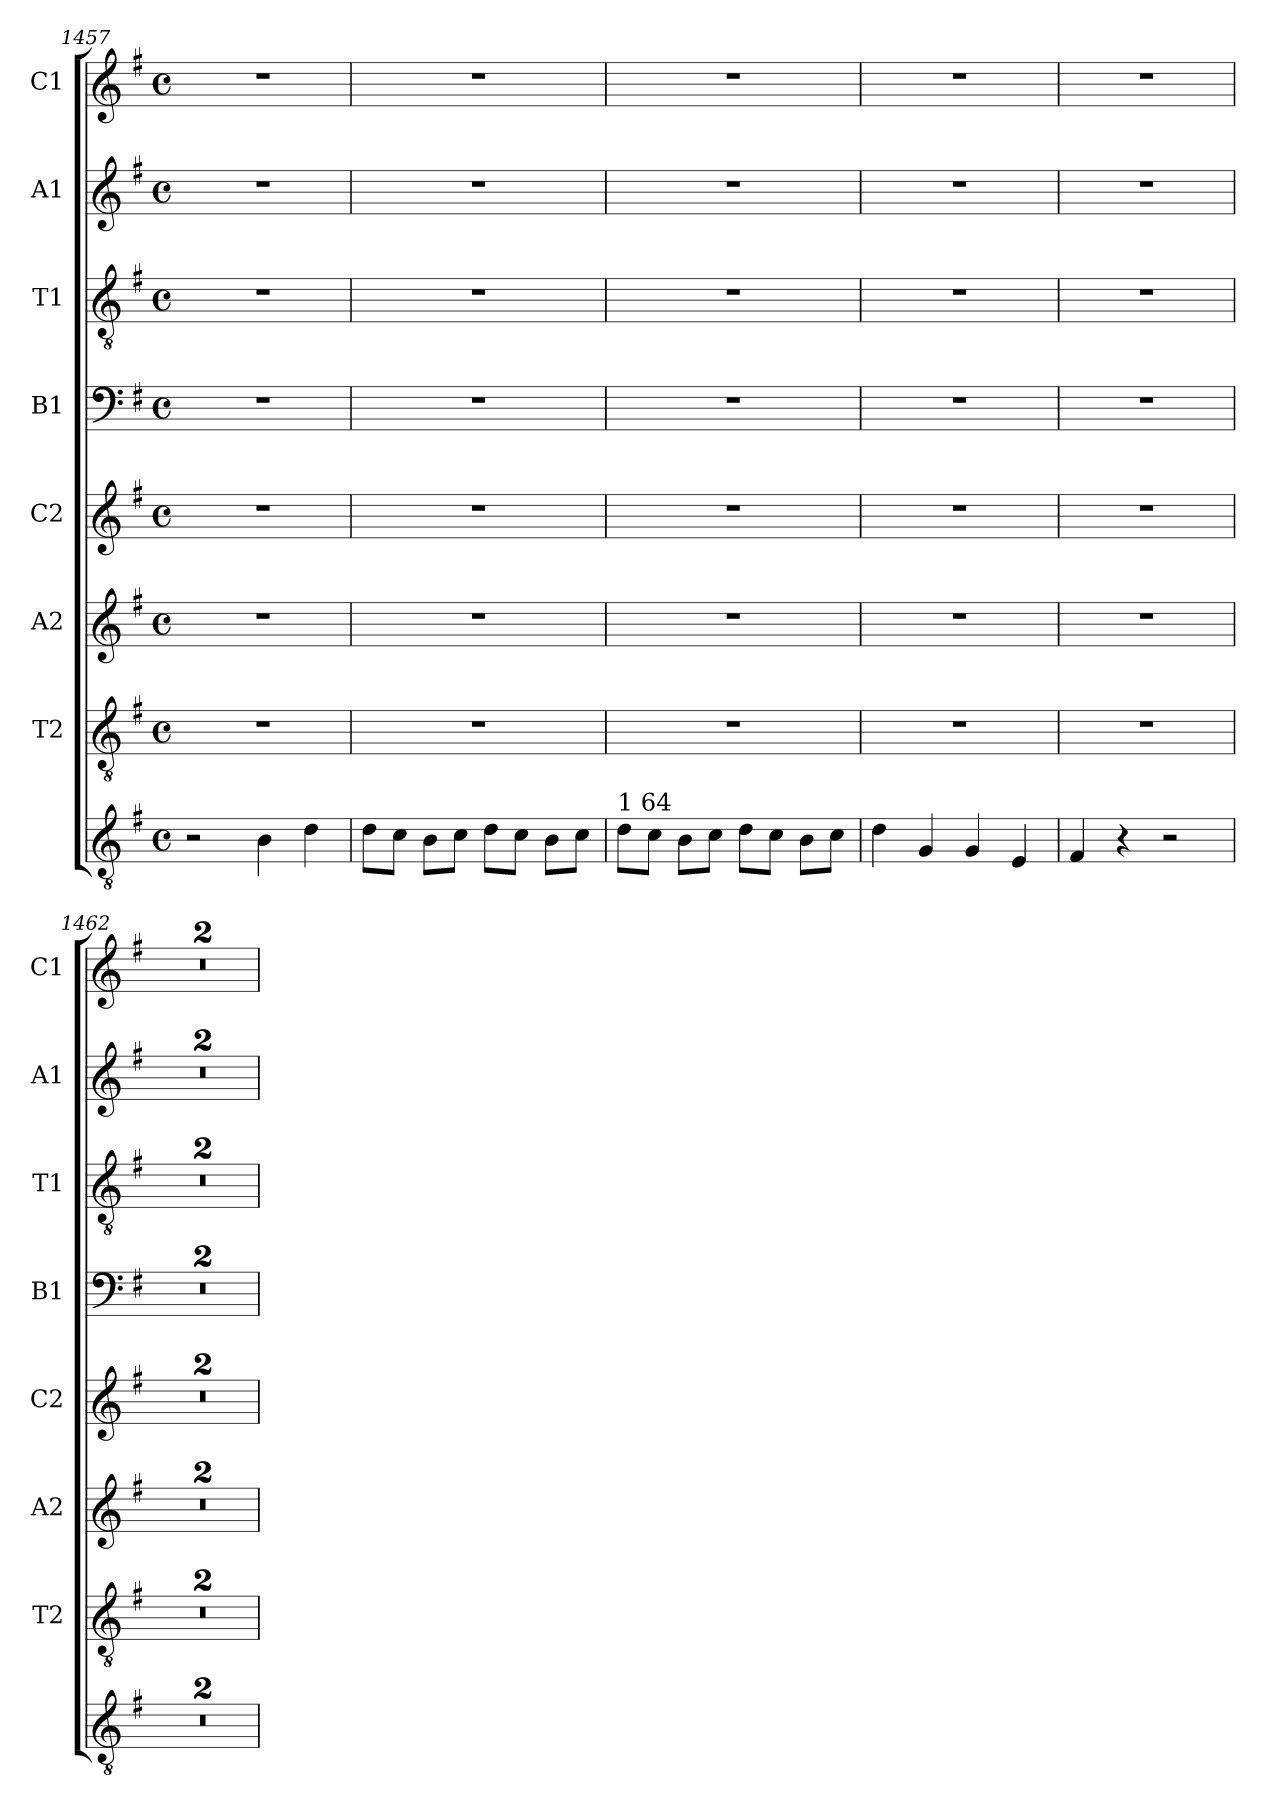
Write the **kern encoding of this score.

**kern	**kern	**kern	**kern	**kern	**kern	**kern	**kern
*part8	*part7	*part6	*part5	*part4	*part3	*part2	*part1
*staff8	*staff7	*staff6	*staff5	*staff4	*staff3	*staff2	*staff1
*	*I"T2	*I"A2	*I"C2	*I"B1	*I"T1	*I"A1	*I"C1
*	*I'T2	*I'A2	*I'C2	*I'B1	*I'T1	*I'A1	*I'C1
*clefGv2	*clefGv2	*clefG2	*clefG2	*clefF4	*clefGv2	*clefG2	*clefG2
*k[f#]	*k[f#]	*k[f#]	*k[f#]	*k[f#]	*k[f#]	*k[f#]	*k[f#]
*G:	*G:	*G:	*G:	*G:	*G:	*G:	*G:
*M4/4	*M4/4	*M4/4	*M4/4	*M4/4	*M4/4	*M4/4	*M4/4
*met(c)	*met(c)	*met(c)	*met(c)	*met(c)	*met(c)	*met(c)	*met(c)
=1457	=1457	=1457	=1457	=1457	=1457	=1457	=1457
2r	1r	1r	1r	1r	1r	1r	1r
4B\	.	.	.	.	.	.	.
4d\	.	.	.	.	.	.	.
=1458	=1458	=1458	=1458	=1458	=1458	=1458	=1458
8d\L	1r	1r	1r	1r	1r	1r	1r
8c\J	.	.	.	.	.	.	.
8B\L	.	.	.	.	.	.	.
8c\J	.	.	.	.	.	.	.
8d\L	.	.	.	.	.	.	.
8c\J	.	.	.	.	.	.	.
8B\L	.	.	.	.	.	.	.
8c\J	.	.	.	.	.	.	.
!!LO:LB:g=z
=1459	=1459	=1459	=1459	=1459	=1459	=1459	=1459
!LO:TX:a:t=1 64	!	!	!	!	!	!	!
8d\L	1r	1r	1r	1r	1r	1r	1r
8c\J	.	.	.	.	.	.	.
8B\L	.	.	.	.	.	.	.
8c\J	.	.	.	.	.	.	.
8d\L	.	.	.	.	.	.	.
8c\J	.	.	.	.	.	.	.
8B\L	.	.	.	.	.	.	.
8c\J	.	.	.	.	.	.	.
=1460	=1460	=1460	=1460	=1460	=1460	=1460	=1460
4d\	1r	1r	1r	1r	1r	1r	1r
4G/	.	.	.	.	.	.	.
4G/	.	.	.	.	.	.	.
4E/	.	.	.	.	.	.	.
=1461	=1461	=1461	=1461	=1461	=1461	=1461	=1461
4F#/	1r	1r	1r	1r	1r	1r	1r
4r	.	.	.	.	.	.	.
2r	.	.	.	.	.	.	.
=1462	=1462	=1462	=1462	=1462	=1462	=1462	=1462
1r	1r	1r	1r	1r	1r	1r	1r
=1463	=1463	=1463	=1463	=1463	=1463	=1463	=1463
1r	1r	1r	1r	1r	1r	1r	1r
=	=	=	=	=	=	=	=
*-	*-	*-	*-	*-	*-	*-	*-
